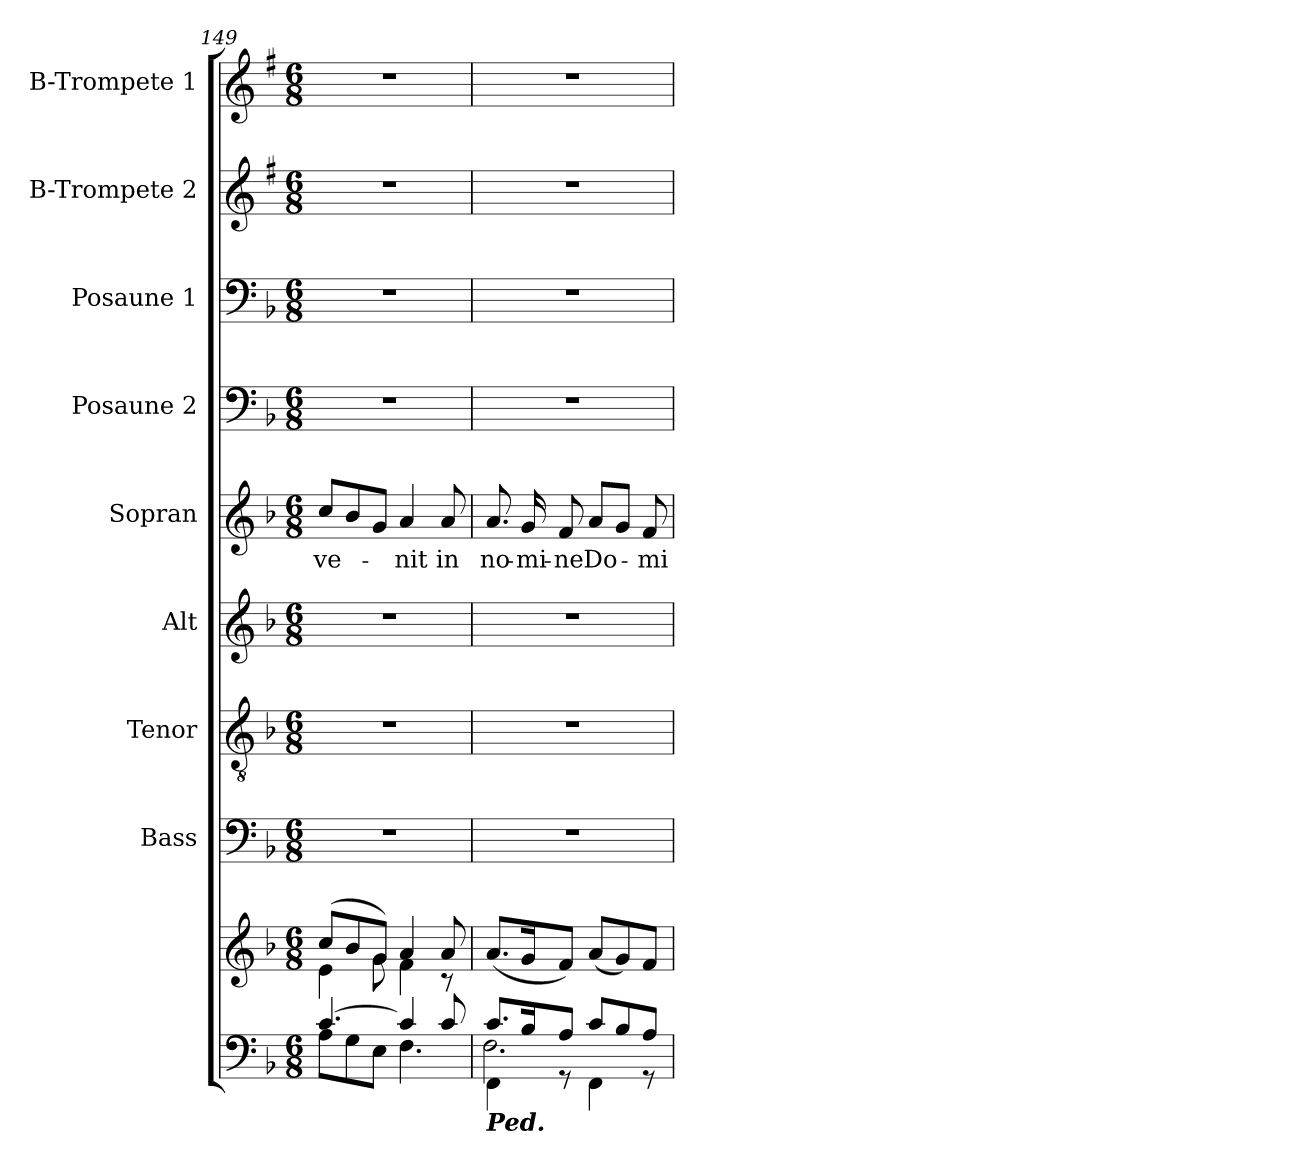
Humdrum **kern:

**kern	**kern	**kern	**kern	**kern	**kern	**text	**kern	**kern	**kern	**kern
*part9	*part9	*part8	*part7	*part6	*part5	*part5	*part4	*part3	*part2	*part1
*staff10	*staff9	*staff8	*staff7	*staff6	*staff5	*staff5	*staff4	*staff3	*staff2	*staff1
*	*	*I"Bass	*I"Tenor	*I"Alt	*I"Sopran	*	*I"Posaune 2	*I"Posaune 1	*I"B-Trompete 2	*I"B-Trompete 1
*	*	*I'B.	*I'T.	*I'A.	*I'S.	*	*I'Pos. 2	*I'Pos. 1	*I'B Trp. 2	*I'B Trp. 1
*clefF4	*clefG2	*clefF4	*clefGv2	*clefG2	*clefG2	*	*clefF4	*clefF4	*clefG2	*clefG2
*	*	*	*	*	*	*	*	*	*ITrd1c2	*ITrd1c2
*k[b-]	*k[b-]	*k[b-]	*k[b-]	*k[b-]	*k[b-]	*	*k[b-]	*k[b-]	*k[b-]	*k[b-]
*F:	*F:	*F:	*F:	*F:	*F:	*	*F:	*F:	*F:	*F:
*M6/8	*M6/8	*M6/8	*M6/8	*M6/8	*M6/8	*	*M6/8	*M6/8	*M6/8	*M6/8
=149	=149	=149	=149	=149	=149	=149	=149	=149	=149	=149
*^	*^	*	*	*	*	*	*	*	*	*
!	!	!	!	!	!	!	!	!LO:LY:b	!	!	!	!
[>4.c/	8A\L	(>8cc/L	4e\	2.r	2.r	2.r	8cc/L	ve-	2.r	2.r	2.r	2.r
.	8G\	8b-/	.	.	.	.	8b-/	.	.	.	.	.
.	8E\J	8g/J)	8g\	.	.	.	8g/J	.	.	.	.	.
!	!	!	!	!	!	!	!	!LO:LY:b	!	!	!	!
4c/]	4.F\	4a/	4f\	.	.	.	4a/	-nit	.	.	.	.
!	!	!	!	!	!	!	!	!LO:LY:b	!	!	!	!
8c/	.	8a/	8rc	.	.	.	8a/	in	.	.	.	.
=150	=150	=150	=150	=150	=150	=150	=150	=150	=150	=150	=150	=150
*	*^	*	*	*	*	*	*	*	*	*	*	*
!LO:TX:b:Bi:t=Ped.	!	!	!	!	!	!	!	!	!	!	!	!	!
!	!	!	!	!	!	!	!	!	!LO:LY:b	!	!	!	!
*	*	*	*v	*v	*	*	*	*	*	*	*	*	*
8.c/L	4FF\	2.F\	(<8.a/L	2.r	2.r	2.r	8.a/	no-	2.r	2.r	2.r	2.r
!	!	!	!	!	!	!	!	!LO:LY:b	!	!	!	!
16B-/k	.	.	16g/k	.	.	.	16g/	-mi-	.	.	.	.
!	!	!	!	!	!	!	!	!LO:LY:b	!	!	!	!
8A/J	8rFF	.	8f/J)	.	.	.	8f/	-ne	.	.	.	.
!	!	!	!	!	!	!	!	!LO:LY:b	!	!	!	!
8c/L	4FF\	.	(<8a/L	.	.	.	8a/L	Do-	.	.	.	.
8B-/	.	.	8g/)	.	.	.	8g/J	.	.	.	.	.
!	!	!	!	!	!	!	!	!LO:LY:b	!	!	!	!
8A/J	8rFF	.	8f/J	.	.	.	8f/	-mi-	.	.	.	.
*v	*v	*v	*	*	*	*	*	*	*	*	*	*
=	=	=	=	=	=	=	=	=	=	=
*-	*-	*-	*-	*-	*-	*-	*-	*-	*-	*-
